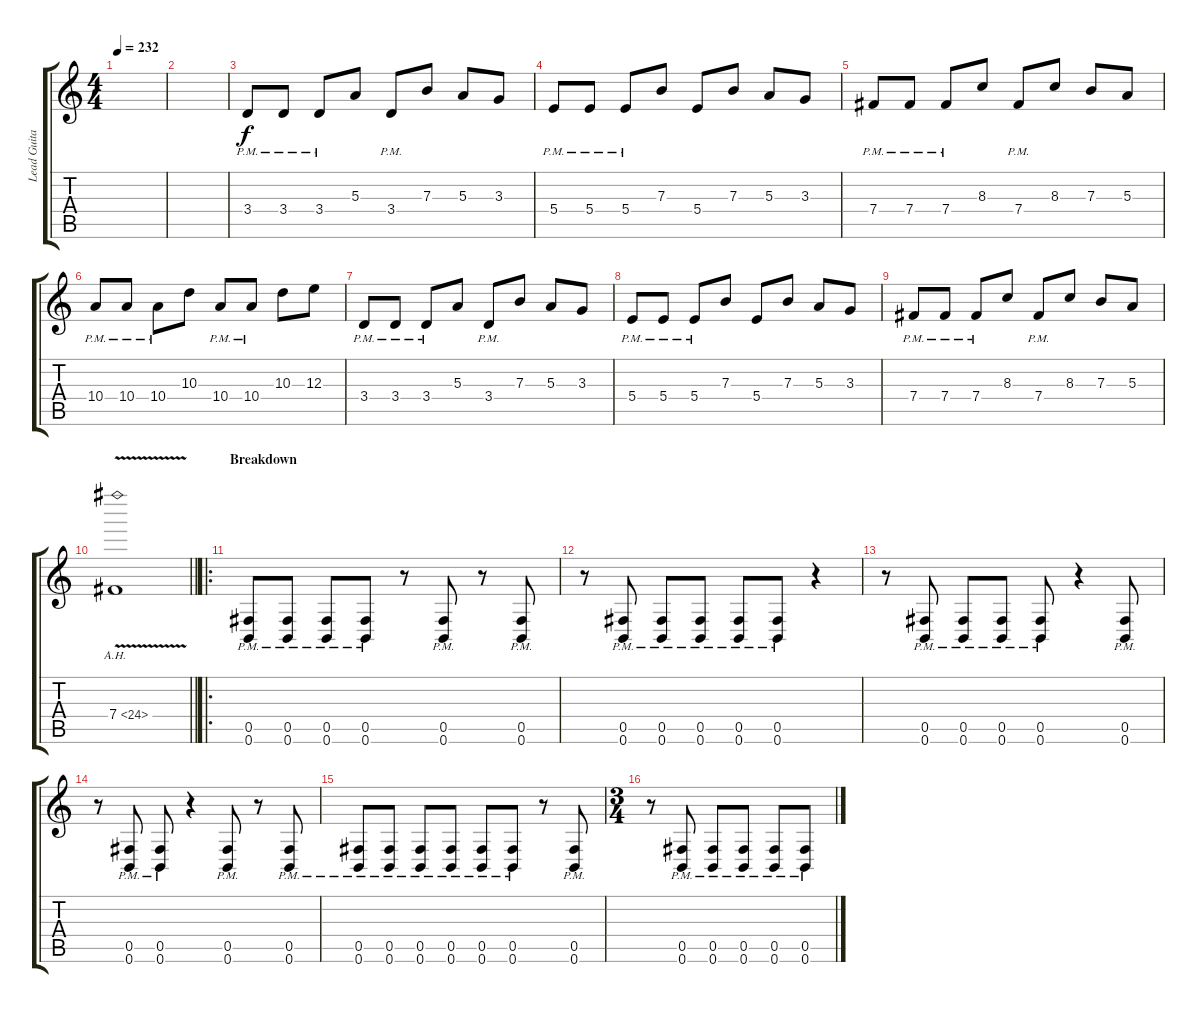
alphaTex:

\track ("Lead Guitar" "Lead Guita") {instrument distortionguitar}
\staff {score tabs}
\tuning (Db4 Ab3 E3 B2 Gb2 B1) {hide}
\ts (4 4)
\tempo 232
\clef g2
\ks c
|
|
3.4{pm}.8{volume 14} 3.4{pm}.8 3.4{pm}.8 5.3.8 3.4{pm}.8 7.3.8 5.3.8 3.3.8 |
5.4{pm}.8 5.4{pm}.8 5.4{pm}.8 7.3.8 5.4.8 7.3.8 5.3.8 3.3.8 |
7.4{pm}.8 7.4{pm}.8 7.4{pm}.8 8.3.8 7.4{pm}.8 8.3.8 7.3.8 5.3.8 |
10.4{pm}.8 10.4{pm}.8 10.4{pm}.8 10.3.8 10.4{pm}.8 10.4{pm}.8 10.3.8 12.3.8 |
3.4{pm}.8 3.4{pm}.8 3.4{pm}.8 5.3.8 3.4{pm}.8 7.3.8 5.3.8 3.3.8 |
5.4{pm}.8 5.4{pm}.8 5.4{pm}.8 7.3.8 5.4.8 7.3.8 5.3.8 3.3.8 |
7.4{pm}.8 7.4{pm}.8 7.4{pm}.8 8.3.8 7.4{pm}.8 8.3.8 7.3.8 5.3.8 |
\barLineRight lightlight
7.4{ah 17 v}.1 |
\ro
\section ("" "Breakdown")
(0.5{pm} 0.6{pm}).8{volume 12} (0.5{pm} 0.6{pm}).8 (0.5{pm} 0.6{pm}).8 (0.5{pm} 0.6{pm}).8 r.8 (0.5{pm} 0.6{pm}).8 r.8 (0.5{pm} 0.6{pm}).8 |
r.8 (0.5{pm} 0.6{pm}).8 (0.5{pm} 0.6{pm}).8 (0.5{pm} 0.6{pm}).8 (0.5{pm} 0.6{pm}).8 (0.5{pm} 0.6{pm}).8 r.4 |
r.8 (0.5{pm} 0.6{pm}).8 (0.5{pm} 0.6{pm}).8 (0.5{pm} 0.6{pm}).8 (0.5{pm} 0.6{pm}).8 r.4 (0.5{pm} 0.6{pm}).8 |
r.8 (0.5{pm} 0.6{pm}).8 (0.5{pm} 0.6{pm}).8 r.4 (0.5{pm} 0.6{pm}).8 r.8 (0.5{pm} 0.6{pm}).8 |
(0.5{pm} 0.6{pm}).8 (0.5{pm} 0.6{pm}).8 (0.5{pm} 0.6{pm}).8 (0.5{pm} 0.6{pm}).8 (0.5{pm} 0.6{pm}).8 (0.5{pm} 0.6{pm}).8 r.8 (0.5{pm} 0.6{pm}).8 |
\ts (3 4)
r.8 (0.5{pm} 0.6{pm}).8 (0.5{pm} 0.6{pm}).8 (0.5{pm} 0.6{pm}).8 (0.5{pm} 0.6{pm}).8 (0.5{pm} 0.6{pm}).8
